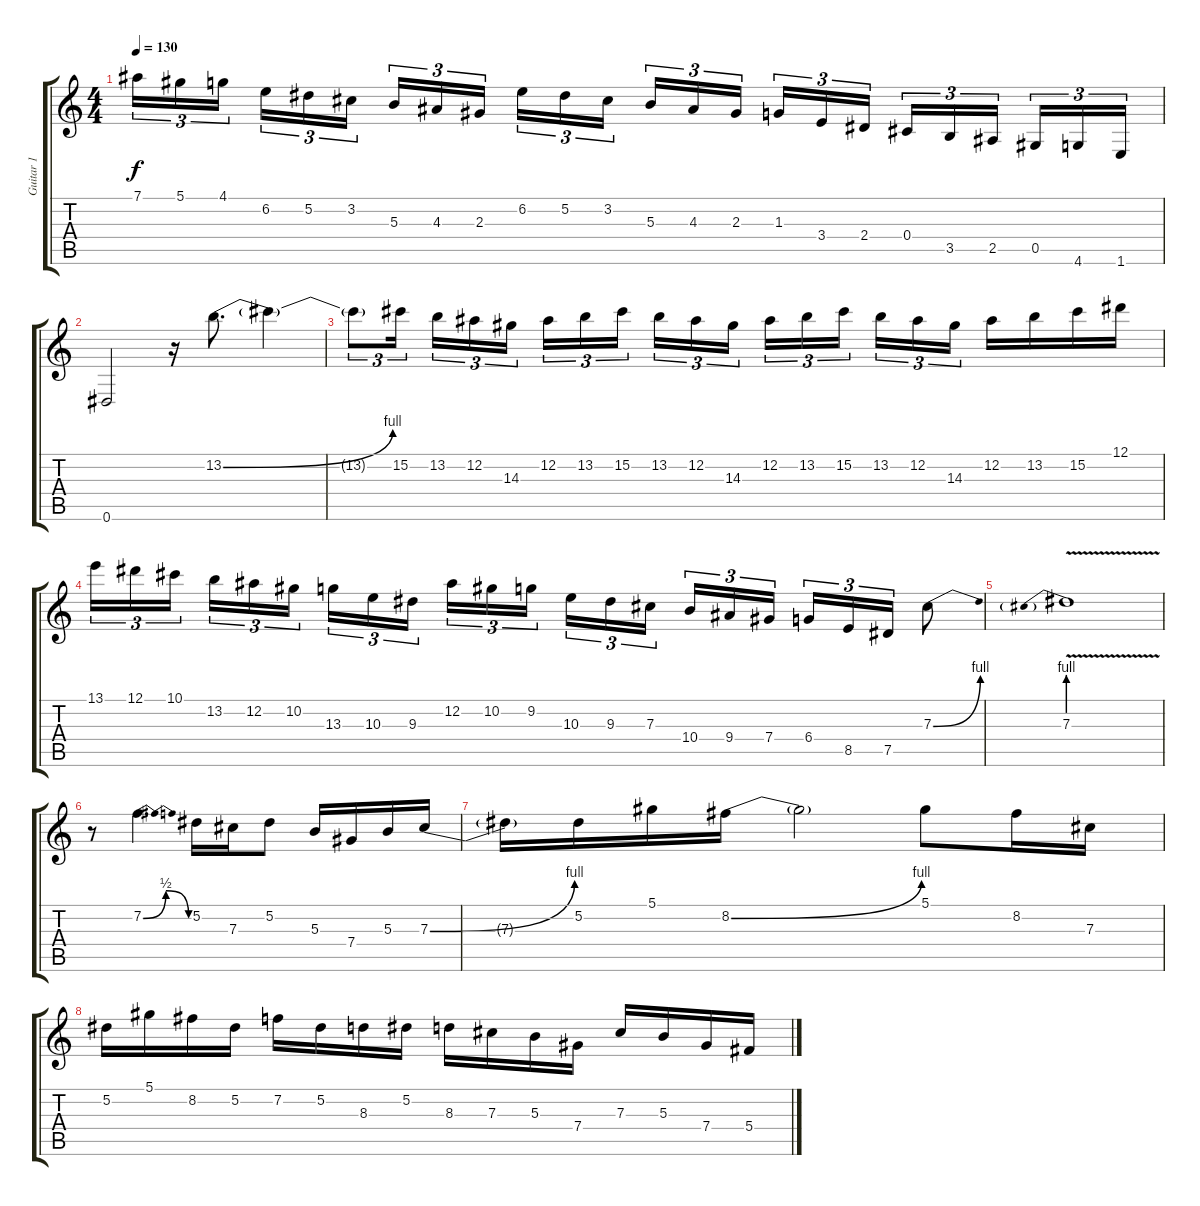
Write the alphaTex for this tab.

\track ("Guitar 1" "Guitar 1") {instrument overdrivenguitar}
\staff {score tabs}
\tuning (Eb4 Bb3 Gb3 Db3 Ab2 Eb2) {hide}
\ts (4 4)
\tempo 130
\clef g2
\ks c
7.1.16{tu (3 2) dy f} 5.1.16{tu (3 2)} 4.1.16{tu (3 2) beam splitsecondary} 6.2.16{tu (3 2)} 5.2.16{tu (3 2)} 3.2.16{tu (3 2)} 5.3.16{tu (3 2)} 4.3.16{tu (3 2)} 2.3.16{tu (3 2) beam splitsecondary} 6.2.16{tu (3 2)} 5.2.16{tu (3 2)} 3.2.16{tu (3 2)} 5.3.16{tu (3 2)} 4.3.16{tu (3 2)} 2.3.16{tu (3 2) beam splitsecondary} 1.3.16{tu (3 2)} 3.4.16{tu (3 2)} 2.4.16{tu (3 2)} 0.4.16{tu (3 2)} 3.5.16{tu (3 2)} 2.5.16{tu (3 2) beam splitsecondary} 0.5.16{tu (3 2)} 4.6.16{tu (3 2)} 1.6.16{tu (3 2)} |
0.6.2 r.16 13.2{be (bend 0 0 60 4)}.8{d} 13.2{t}.4 |
13.2{t}.8{tu (3 2)} 15.2.16{tu (3 2) beam splitsecondary} 13.2.16{tu (3 2)} 12.2.16{tu (3 2)} 14.3.16{tu (3 2)} 12.2.16{tu (3 2)} 13.2.16{tu (3 2)} 15.2.16{tu (3 2) beam splitsecondary} 13.2.16{tu (3 2)} 12.2.16{tu (3 2)} 14.3.16{tu (3 2)} 12.2.16{tu (3 2)} 13.2.16{tu (3 2)} 15.2.16{tu (3 2) beam splitsecondary} 13.2.16{tu (3 2)} 12.2.16{tu (3 2)} 14.3.16{tu (3 2)} 12.2.16 13.2.16 15.2.16 12.1.16 |
13.1.16{tu (3 2)} 12.1.16{tu (3 2)} 10.1.16{tu (3 2) beam splitsecondary} 13.2.16{tu (3 2)} 12.2.16{tu (3 2)} 10.2.16{tu (3 2)} 13.3.16{tu (3 2)} 10.3.16{tu (3 2)} 9.3.16{tu (3 2) beam splitsecondary} 12.2.16{tu (3 2)} 10.2.16{tu (3 2)} 9.2.16{tu (3 2)} 10.3.16{tu (3 2)} 9.3.16{tu (3 2)} 7.3.16{tu (3 2) beam splitsecondary} 10.4.16{tu (3 2)} 9.4.16{tu (3 2)} 7.4.16{tu (3 2)} 6.4.16{tu (3 2)} 8.5.16{tu (3 2)} 7.5.16{tu (3 2)} 7.3{be (bend 0 0 60 4)}.8 |
7.3{be (prebend 0 4 60 4) v}.1 |
r.8 7.2{be (bendrelease 0 0 10 2 32 2 60 0)}.4{d} 5.2.16 7.3.16 5.2.8 5.3.16 7.4.16 5.3.16 7.3{be (bend 0 0 60 4)}.16 |
7.3{t}.16 5.2.16 5.1.16 8.2{be (bend 0 0 60 4)}.16 8.2{t}.2 5.1.8 8.2.16 7.3.16 |
5.2.16 5.1.16 8.2.16 5.2.16 7.2.16 5.2.16 8.3.16 5.2.16 8.3.16 7.3.16 5.3.16 7.4.16 7.3.16 5.3.16 7.4.16 5.4.16
